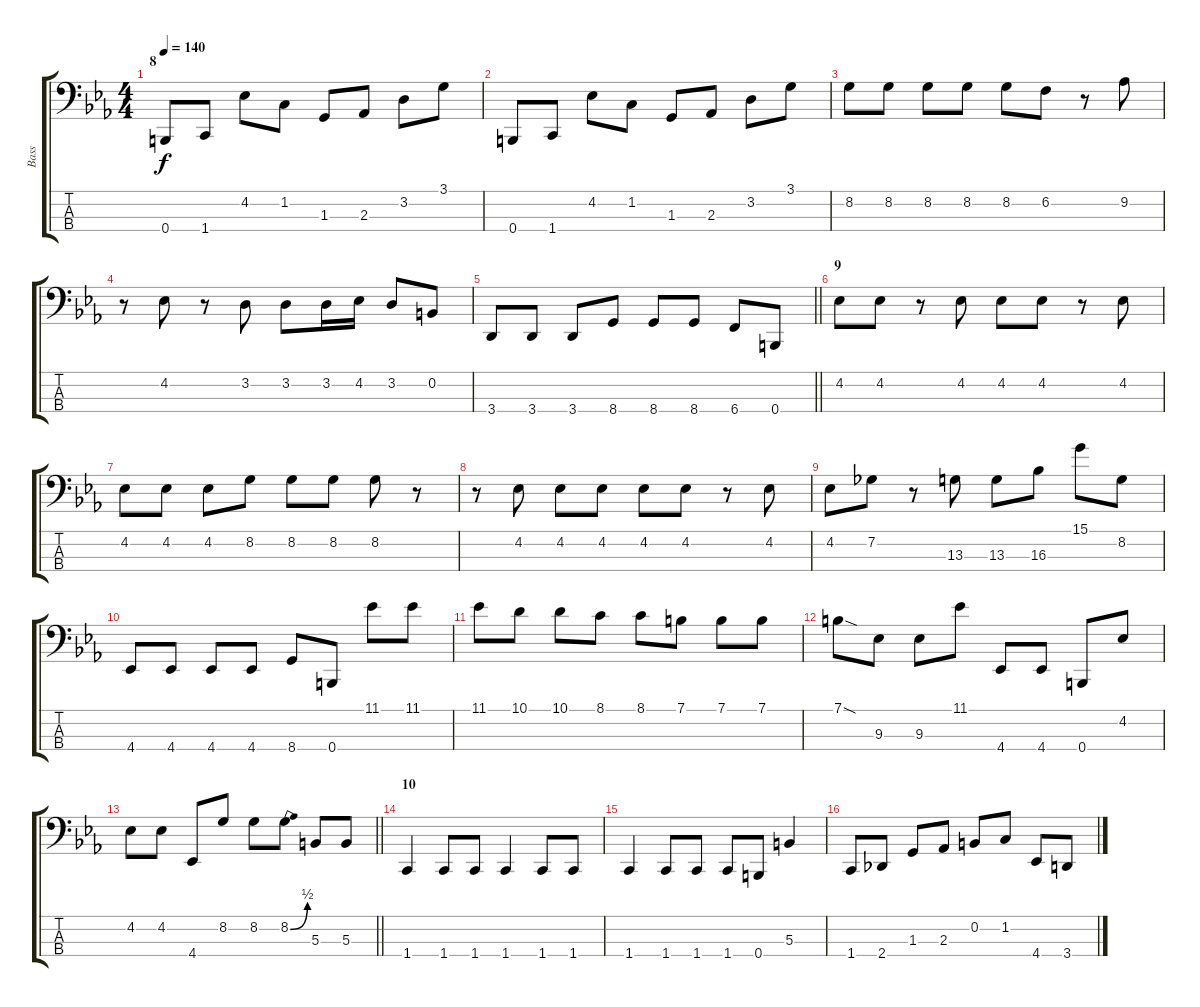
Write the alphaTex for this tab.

\track ("Bass" "Bass") {instrument electricbassfinger}
\staff {score tabs}
\tuning (E2 B1 Gb1 B0) {hide}
\ts (4 4)
\section ("" "8")
\tempo 140
\clef f4
\ks cminor
0.4.8{dy f} 1.4.8 4.2.8 1.2.8 1.3.8 2.3.8 3.2.8 3.1.8 |
0.4.8 1.4.8 4.2.8 1.2.8 1.3.8 2.3.8 3.2.8 3.1.8 |
8.2.8 8.2.8 8.2.8 8.2.8 8.2.8 6.2.8 r.8 9.2.8 |
r.8 4.2.8 r.8 3.2.8 3.2.8 3.2.16 4.2.16 3.2.8 0.2.8 |
\barLineRight lightlight
3.4.8 3.4.8 3.4.8 8.4.8 8.4.8 8.4.8 6.4.8 0.4.8 |
\section ("" "9")
4.2.8 4.2.8 r.8 4.2.8 4.2.8 4.2.8 r.8 4.2.8 |
4.2.8 4.2.8 4.2.8 8.2.8 8.2.8 8.2.8 8.2.8 r.8 |
r.8 4.2.8 4.2.8 4.2.8 4.2.8 4.2.8 r.8 4.2.8 |
4.2.8 7.2.8 r.8 13.3.8 13.3.8 16.3.8 15.1.8 8.2.8 |
4.4.8 4.4.8 4.4.8 4.4.8 8.4.8 0.4.8 11.1.8 11.1.8 |
11.1.8 10.1.8 10.1.8 8.1.8 8.1.8 7.1.8 7.1.8 7.1.8 |
7.1{sod}.8 9.3.8 9.3.8 11.1.8 4.4.8 4.4.8 0.4.8 4.2.8 |
\barLineRight lightlight
4.2.8 4.2.8 4.4.8 8.2.8 8.2.8 8.2{be (bend 0 0 60 2)}.8 5.3.8 5.3.8 |
\section ("" "10")
1.4.4 1.4.8 1.4.8 1.4.4 1.4.8 1.4.8 |
1.4.4 1.4.8 1.4.8 1.4.8 0.4.8 5.3.4 |
1.4.8 2.4.8 1.3.8 2.3.8 0.2.8 1.2.8 4.4.8 3.4.8
